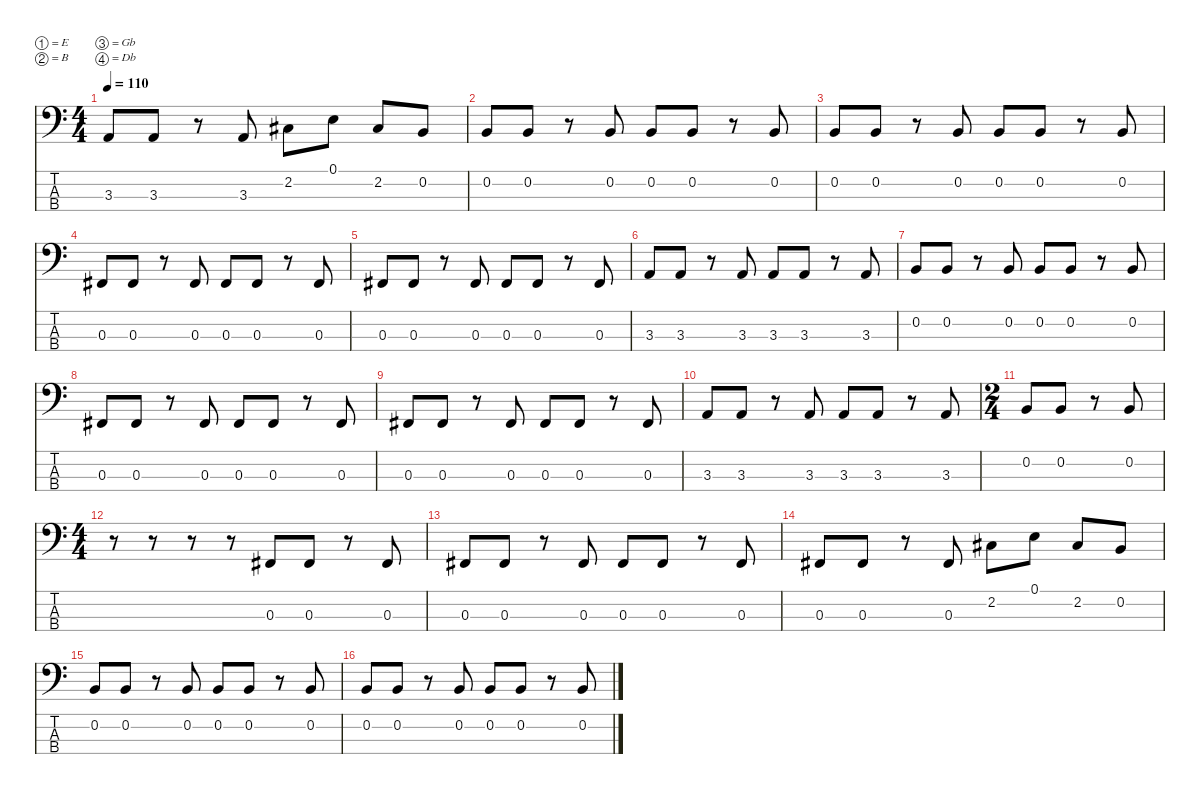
\defaultSystemsLayout 4
\hideDynamics
\bracketExtendMode nobrackets
\singleTrackTrackNamePolicy hidden
\multiTrackTrackNamePolicy hidden
\firstSystemTrackNameMode fullname
\firstSystemTrackNameOrientation horizontal
\otherSystemsTrackNameOrientation horizontal
\track ("Bass [Jeff Caxide]" "el.bs.") {instrument electricbasspick}
\staff {score tabs}
\tuning (E2 B1 Gb1 Db1)
\ts (4 4)
\tempo 110
\clef f4
\ks c
3.3.8{dy f beam Up} 3.3.8{beam Up} r.8{beam Up} 3.3.8{beam Up} 2.2{acc #}.8{beam Down} 0.1.8{beam Down} 2.2{acc #}.8{beam Up} 0.2.8{beam Up} |
0.2.8{beam Up} 0.2.8{beam Up} r.8{beam Up} 0.2.8{beam Up} 0.2.8{beam Up} 0.2.8{beam Up} r.8{beam Up} 0.2.8{beam Up} |
0.2.8{beam Up} 0.2.8{beam Up} r.8{beam Up} 0.2.8{beam Up} 0.2.8{beam Up} 0.2.8{beam Up} r.8{beam Up} 0.2.8{beam Up} |
0.3{acc #}.8{beam Up} 0.3{acc #}.8{beam Up} r.8{beam Up} 0.3{acc #}.8{beam Up} 0.3{acc #}.8{beam Up} 0.3{acc #}.8{beam Up} r.8{beam Up} 0.3{acc #}.8{beam Up} |
0.3{acc #}.8{beam Up} 0.3{acc #}.8{beam Up} r.8{beam Up} 0.3{acc #}.8{beam Up} 0.3{acc #}.8{beam Up} 0.3{acc #}.8{beam Up} r.8{beam Up} 0.3{acc #}.8{beam Up} |
3.3.8{beam Up} 3.3.8{beam Up} r.8{beam Up} 3.3.8{beam Up} 3.3.8{beam Up} 3.3.8{beam Up} r.8{beam Up} 3.3.8{beam Up} |
0.2.8{beam Up} 0.2.8{beam Up} r.8{beam Up} 0.2.8{beam Up} 0.2.8{beam Up} 0.2.8{beam Up} r.8{beam Up} 0.2.8{beam Up} |
0.3{acc #}.8{beam Up} 0.3{acc #}.8{beam Up} r.8{beam Up} 0.3{acc #}.8{beam Up} 0.3{acc #}.8{beam Up} 0.3{acc #}.8{beam Up} r.8{beam Up} 0.3{acc #}.8{beam Up} |
0.3{acc #}.8{beam Up} 0.3{acc #}.8{beam Up} r.8{beam Up} 0.3{acc #}.8{beam Up} 0.3{acc #}.8{beam Up} 0.3{acc #}.8{beam Up} r.8{beam Up} 0.3{acc #}.8{beam Up} |
3.3.8{beam Up} 3.3.8{beam Up} r.8{beam Up} 3.3.8{beam Up} 3.3.8{beam Up} 3.3.8{beam Up} r.8{beam Up} 3.3.8{beam Up} |
\ts (2 4)
\beaming (8 2 2)
0.2.8{beam Up} 0.2.8{beam Up} r.8{beam Up} 0.2.8{beam Up} |
\ts (4 4)
\beaming (8 2 2 2 2)
r.8{beam Down} r.8{beam Down} r.8{beam Down} r.8{beam Down} 0.3{acc #}.8{beam Up} 0.3{acc #}.8{beam Up} r.8{beam Up} 0.3{acc #}.8{beam Up} |
0.3{acc #}.8{beam Up} 0.3{acc #}.8{beam Up} r.8{beam Up} 0.3{acc #}.8{beam Up} 0.3{acc #}.8{beam Up} 0.3{acc #}.8{beam Up} r.8{beam Up} 0.3{acc #}.8{beam Up} |
0.3{acc #}.8{beam Up} 0.3{acc #}.8{beam Up} r.8{beam Up} 0.3{acc #}.8{beam Up} 2.2{acc #}.8{beam Down} 0.1.8{beam Down} 2.2{acc #}.8{beam Up} 0.2.8{beam Up} |
0.2.8{beam Up} 0.2.8{beam Up} r.8{beam Up} 0.2.8{beam Up} 0.2.8{beam Up} 0.2.8{beam Up} r.8{beam Up} 0.2.8{beam Up} |
0.2.8{beam Up} 0.2.8{beam Up} r.8{beam Up} 0.2.8{beam Up} 0.2.8{beam Up} 0.2.8{beam Up} r.8{beam Up} 0.2.8{beam Up}
